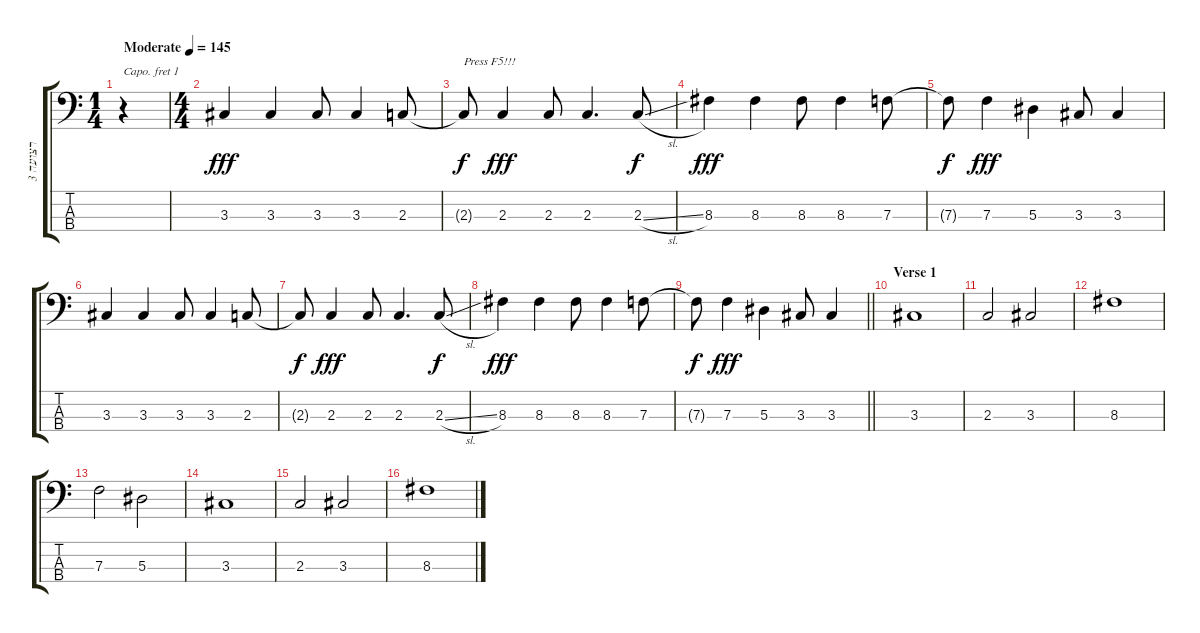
\track ("רצועה 3" "רצועה 3") {instrument electricbassfinger}
\staff {score tabs}
\capo 1
\tuning (G2 D2 A1 E1) {hide}
\ts (1 4)
\tempo (145 "Moderate")
\clef f4
\ks c
r.4{txt "" dy fff instrument electricbassfinger} |
\ts (4 4)
3.3.4 3.3.4 3.3.8 3.3.4 2.3.8 |
2.3{t}.8{txt "Press F5!!!" dy f} 2.3.4{dy fff} 2.3.8 2.3.4{d} 2.3{sl}.8{dy f} |
8.3.4{dy fff} 8.3.4 8.3.8 8.3.4 7.3.8 |
7.3{t}.8{dy f} 7.3.4{dy fff} 5.3.4 3.3.8 3.3.4 |
3.3.4 3.3.4 3.3.8 3.3.4 2.3.8 |
2.3{t}.8{dy f} 2.3.4{dy fff} 2.3.8 2.3.4{d} 2.3{sl}.8{dy f} |
8.3.4{dy fff} 8.3.4 8.3.8 8.3.4 7.3.8 |
\barLineRight lightlight
7.3{t}.8{dy f} 7.3.4{dy fff} 5.3.4 3.3.8 3.3.4 |
\section ("" "Verse 1")
3.3.1 |
2.3.2 3.3.2 |
8.3.1 |
7.3.2 5.3.2 |
3.3.1 |
2.3.2 3.3.2 |
8.3.1
